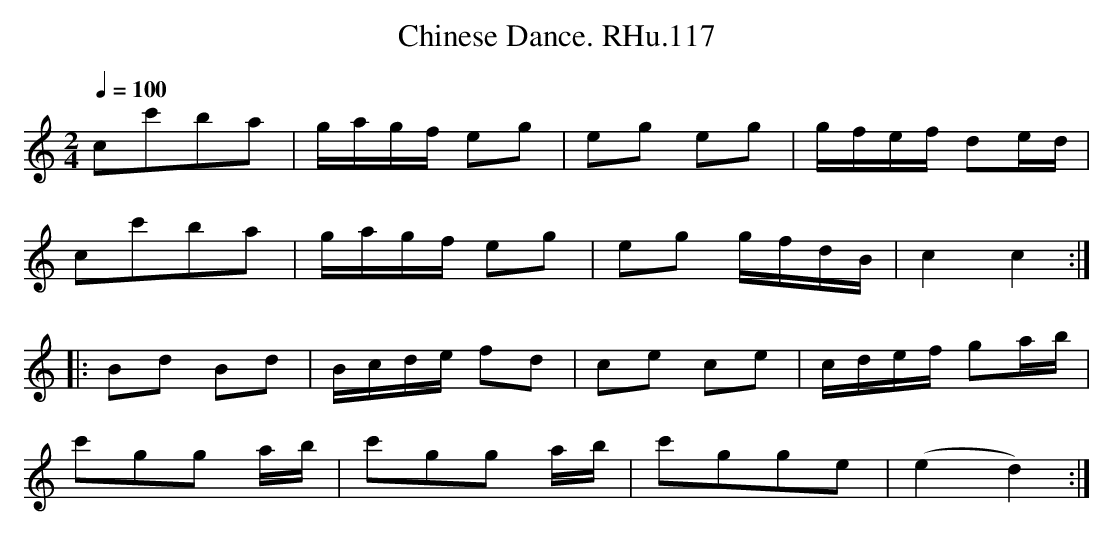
X:1
T:Chinese Dance. RHu.117
M:2/4
L:1/8
Q:1/4=100
K:C
cc'ba|g/a/g/f/ eg|eg eg|g/f/e/f/ de/d/|
cc'ba|g/a/g/f/ eg|eg g/f/d/B/|c2c2:|
|:Bd Bd|B/c/d/e/ fd|ce ce|c/d/e/f/ ga/b/|
c'gg a/b/|c'gg a/b/|c'gge|(e2d2):|
